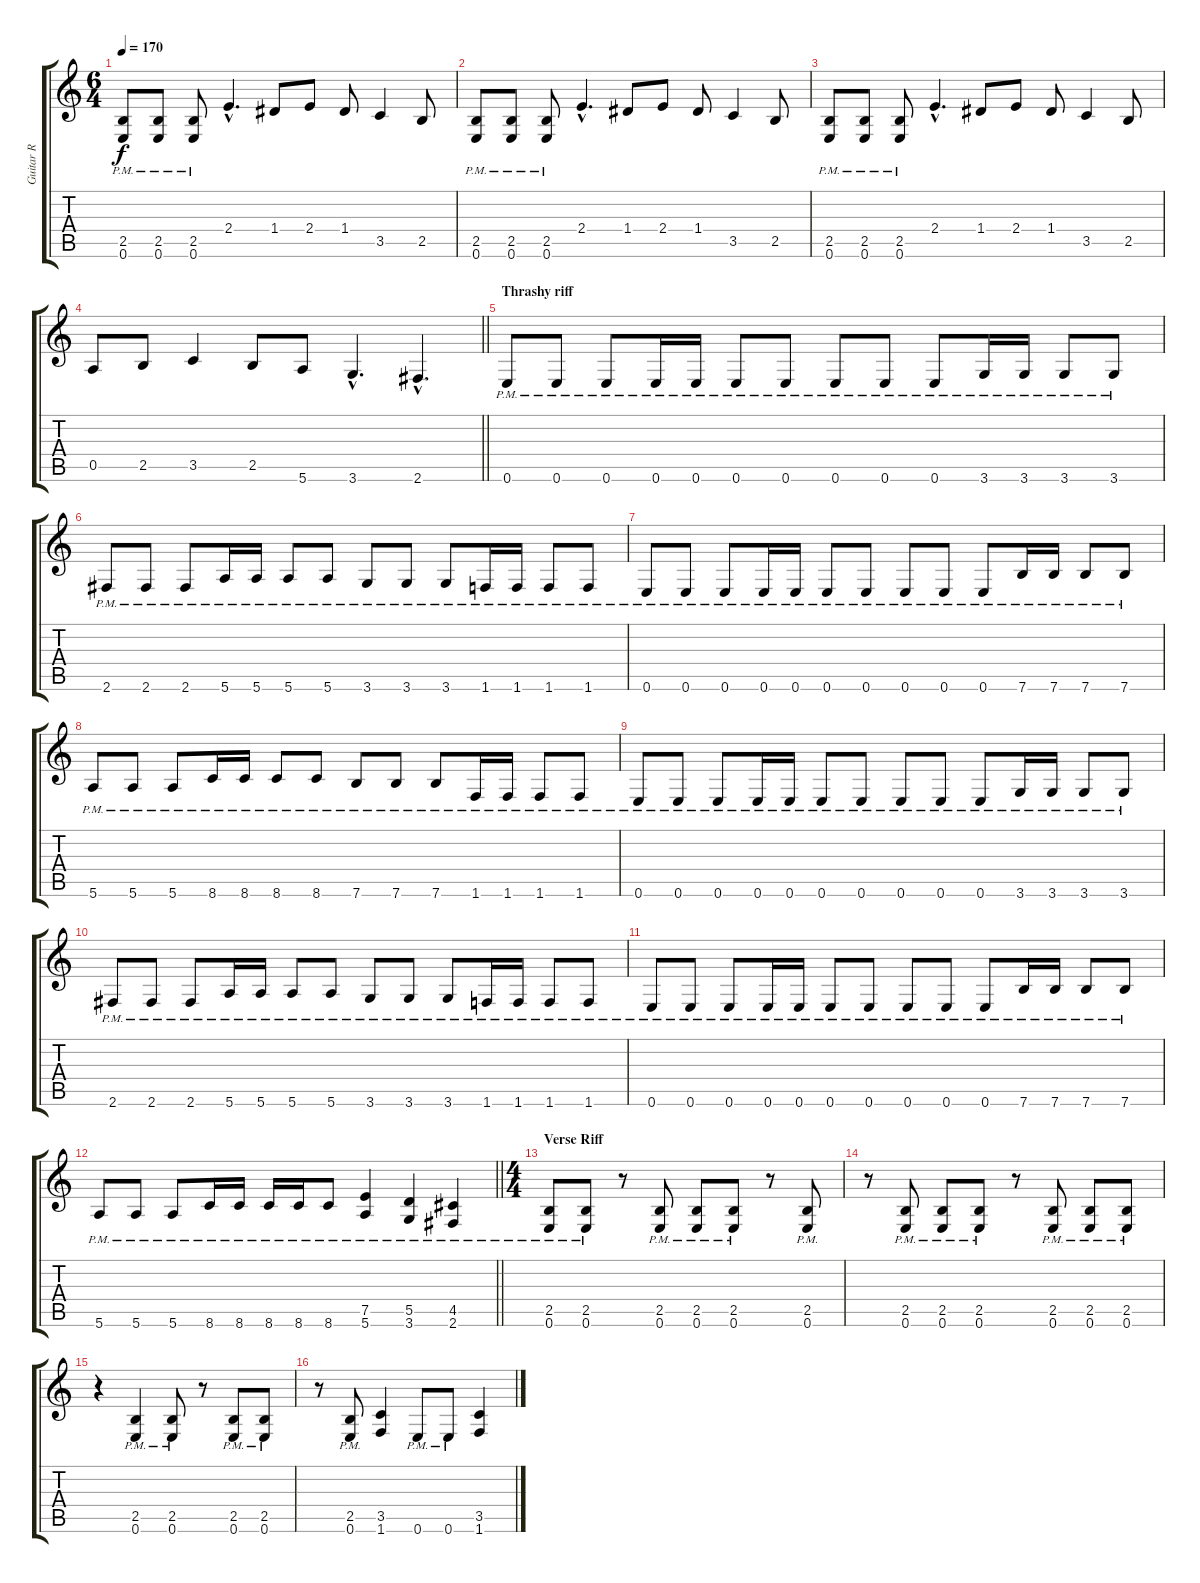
\track ("Guitar R" "Guitar R") {instrument distortionguitar}
\staff {score tabs}
\tuning (E4 B3 G3 D3 A2 E2) {hide}
\ts (6 4)
\tempo 170
\clef g2
\ks c
(2.5{pm} 0.6{pm}).8{dy f} (2.5{pm} 0.6{pm}).8 (2.5{pm} 0.6{pm}).8 2.4{hac}.4{d} 1.4.8 2.4.8 1.4.8 3.5.4 2.5.8 |
(2.5{pm} 0.6{pm}).8 (2.5{pm} 0.6{pm}).8 (2.5{pm} 0.6{pm}).8 2.4{hac}.4{d} 1.4.8 2.4.8 1.4.8 3.5.4 2.5.8 |
(2.5{pm} 0.6{pm}).8 (2.5{pm} 0.6{pm}).8 (2.5{pm} 0.6{pm}).8 2.4{hac}.4{d} 1.4.8 2.4.8 1.4.8 3.5.4 2.5.8 |
\barLineRight lightlight
0.5.8 2.5.8 3.5.4 2.5.8 5.6.8 3.6{hac}.4{d} 2.6{hac}.4{d} |
\section ("" "Thrashy riff")
0.6{pm}.8 0.6{pm}.8 0.6{pm}.8 0.6{pm}.16 0.6{pm}.16 0.6{pm}.8 0.6{pm}.8 0.6{pm}.8 0.6{pm}.8 0.6{pm}.8 3.6{pm}.16 3.6{pm}.16 3.6{pm}.8 3.6{pm}.8 |
2.6{pm}.8 2.6{pm}.8 2.6{pm}.8 5.6{pm}.16 5.6{pm}.16 5.6{pm}.8 5.6{pm}.8 3.6{pm}.8 3.6{pm}.8 3.6{pm}.8 1.6{pm}.16 1.6{pm}.16 1.6{pm}.8 1.6{pm}.8 |
0.6{pm}.8 0.6{pm}.8 0.6{pm}.8 0.6{pm}.16 0.6{pm}.16 0.6{pm}.8 0.6{pm}.8 0.6{pm}.8 0.6{pm}.8 0.6{pm}.8 7.6{pm}.16 7.6{pm}.16 7.6{pm}.8 7.6{pm}.8 |
5.6{pm}.8 5.6{pm}.8 5.6{pm}.8 8.6{pm}.16 8.6{pm}.16 8.6{pm}.8 8.6{pm}.8 7.6{pm}.8 7.6{pm}.8 7.6{pm}.8 1.6{pm}.16 1.6{pm}.16 1.6{pm}.8 1.6{pm}.8 |
0.6{pm}.8 0.6{pm}.8 0.6{pm}.8 0.6{pm}.16 0.6{pm}.16 0.6{pm}.8 0.6{pm}.8 0.6{pm}.8 0.6{pm}.8 0.6{pm}.8 3.6{pm}.16 3.6{pm}.16 3.6{pm}.8 3.6{pm}.8 |
2.6{pm}.8 2.6{pm}.8 2.6{pm}.8 5.6{pm}.16 5.6{pm}.16 5.6{pm}.8 5.6{pm}.8 3.6{pm}.8 3.6{pm}.8 3.6{pm}.8 1.6{pm}.16 1.6{pm}.16 1.6{pm}.8 1.6{pm}.8 |
0.6{pm}.8 0.6{pm}.8 0.6{pm}.8 0.6{pm}.16 0.6{pm}.16 0.6{pm}.8 0.6{pm}.8 0.6{pm}.8 0.6{pm}.8 0.6{pm}.8 7.6{pm}.16 7.6{pm}.16 7.6{pm}.8 7.6{pm}.8 |
\barLineRight lightlight
5.6{pm}.8 5.6{pm}.8 5.6{pm}.8 8.6{pm}.16 8.6{pm}.16 8.6{pm}.16 8.6{pm}.16 8.6{pm}.8 (7.5{pm} 5.6{pm}).4 (5.5{pm} 3.6{pm}).4 (4.5{pm} 2.6{pm}).4 |
\ts (4 4)
\section ("" "Verse Riff")
(2.5{pm} 0.6{pm}).8 (2.5{pm} 0.6{pm}).8 r.8 (2.5{pm} 0.6{pm}).8 (2.5{pm} 0.6{pm}).8 (2.5{pm} 0.6{pm}).8 r.8 (2.5{pm} 0.6{pm}).8 |
r.8 (2.5{pm} 0.6{pm}).8 (2.5{pm} 0.6{pm}).8 (2.5{pm} 0.6{pm}).8 r.8 (2.5{pm} 0.6{pm}).8 (2.5{pm} 0.6{pm}).8 (2.5{pm} 0.6{pm}).8 |
r.4 (2.5{pm} 0.6{pm}).4 (2.5{pm} 0.6{pm}).8 r.8 (2.5{pm} 0.6{pm}).8 (2.5{pm} 0.6{pm}).8 |
r.8 (2.5{pm} 0.6{pm}).8 (3.5 1.6).4 0.6{pm}.8 0.6{pm}.8 (3.5 1.6).4
